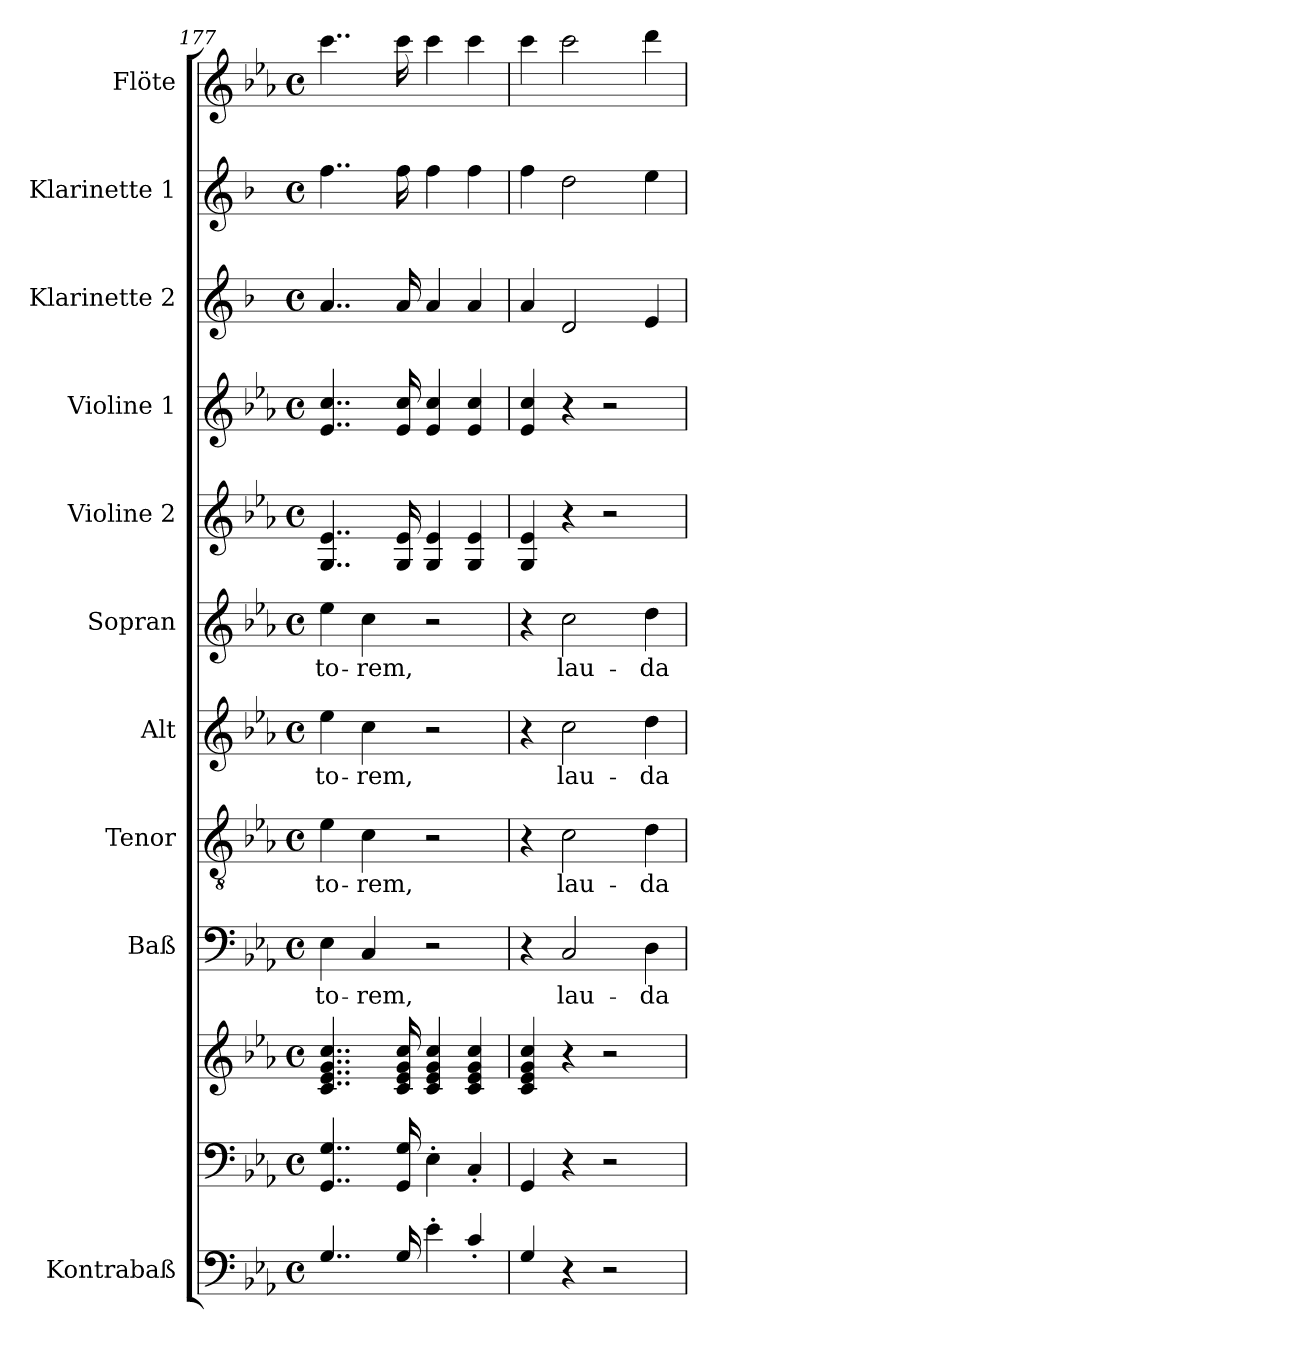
**kern	**kern	**kern	**kern	**text	**kern	**text	**kern	**text	**kern	**text	**kern	**kern	**kern	**kern	**kern
*part11	*part10	*part10	*part9	*part9	*part8	*part8	*part7	*part7	*part6	*part6	*part5	*part4	*part3	*part2	*part1
*staff12	*staff11	*staff10	*staff9	*staff9	*staff8	*staff8	*staff7	*staff7	*staff6	*staff6	*staff5	*staff4	*staff3	*staff2	*staff1
*I"Kontrabaß	*	*	*I"Baß	*	*I"Tenor	*	*I"Alt	*	*I"Sopran	*	*I"Violine 2	*I"Violine 1	*I"Klarinette 2	*I"Klarinette 1	*I"Flöte
*	*	*	*	*	*	*	*	*	*	*	*I'Vln	*I'Vln	*	*	*I'Fl
*clefF4	*clefF4	*clefG2	*clefF4	*	*clefGv2	*	*clefG2	*	*clefG2	*	*clefG2	*clefG2	*clefG2	*clefG2	*clefG2
*ITrd7c12	*	*	*	*	*	*	*	*	*	*	*	*	*ITrd1c2	*ITrd1c2	*
*k[b-e-a-]	*k[b-e-a-]	*k[b-e-a-]	*k[b-e-a-]	*	*k[b-e-a-]	*	*k[b-e-a-]	*	*k[b-e-a-]	*	*k[b-e-a-]	*k[b-e-a-]	*k[b-e-a-]	*k[b-e-a-]	*k[b-e-a-]
*E-:	*E-:	*E-:	*E-:	*	*E-:	*	*E-:	*	*E-:	*	*E-:	*E-:	*E-:	*E-:	*E-:
*M4/4	*M4/4	*M4/4	*M4/4	*	*M4/4	*	*M4/4	*	*M4/4	*	*M4/4	*M4/4	*M4/4	*M4/4	*M4/4
*met(c)	*met(c)	*met(c)	*met(c)	*	*met(c)	*	*met(c)	*	*met(c)	*	*met(c)	*met(c)	*met(c)	*met(c)	*met(c)
=177	=177	=177	=177	=177	=177	=177	=177	=177	=177	=177	=177	=177	=177	=177	=177
!	!	!	!	!LO:LY:b	!	!LO:LY:b	!	!LO:LY:b	!	!LO:LY:b	!	!	!	!	!
4..GG/	4..GG/ 4..G/	4..c/ 4..e-/ 4..g/ 4..cc/	4E-\	-to-	4e-\	-to-	4ee-\	-to-	4ee-\	-to-	4..G/ 4..e-/	4..e-/ 4..cc/	4..g/	4..ee-\	4..ccc\
!	!	!	!	!LO:LY:b	!	!LO:LY:b	!	!LO:LY:b	!	!LO:LY:b	!	!	!	!	!
.	.	.	4C/	-rem,	4c\	-rem,	4cc\	-rem,	4cc\	-rem,	.	.	.	.	.
16GG/	16GG/ 16G/	16c/ 16e-/ 16g/ 16cc/	.	.	.	.	.	.	.	.	16G/ 16e-/	16e-/ 16cc/	16g/	16ee-\	16ccc\
4E-'>\	4E-'>\	4c/ 4e-/ 4g/ 4cc/	2r	.	2r	.	2r	.	2r	.	4G/ 4e-/	4e-/ 4cc/	4g/	4ee-\	4ccc\
4C'</	4C'</	4c/ 4e-/ 4g/ 4cc/	.	.	.	.	.	.	.	.	4G/ 4e-/	4e-/ 4cc/	4g/	4ee-\	4ccc\
!!LO:PB:g=z
=178	=178	=178	=178	=178	=178	=178	=178	=178	=178	=178	=178	=178	=178	=178	=178
4GG/	4GG/	4c/ 4e-/ 4g/ 4cc/	4r	.	4r	.	4r	.	4r	.	4G/ 4e-/	4e-/ 4cc/	4g/	4ee-\	4ccc\
!	!	!	!	!LO:LY:b	!	!LO:LY:b	!	!LO:LY:b	!	!LO:LY:b	!	!	!	!	!
4r	4r	4r	2C/	lau-	2c\	lau-	2cc\	lau-	2cc\	lau-	4r	4r	2c/	2cc\	2ccc\
2r	2r	2r	.	.	.	.	.	.	.	.	2r	2r	.	.	.
!	!	!	!	!LO:LY:b	!	!LO:LY:b	!	!LO:LY:b	!	!LO:LY:b	!	!	!	!	!
.	.	.	4D\	-da	4d\	-da	4dd\	-da	4dd\	-da	.	.	4d/	4dd\	4ddd\
=	=	=	=	=	=	=	=	=	=	=	=	=	=	=	=
*-	*-	*-	*-	*-	*-	*-	*-	*-	*-	*-	*-	*-	*-	*-	*-
